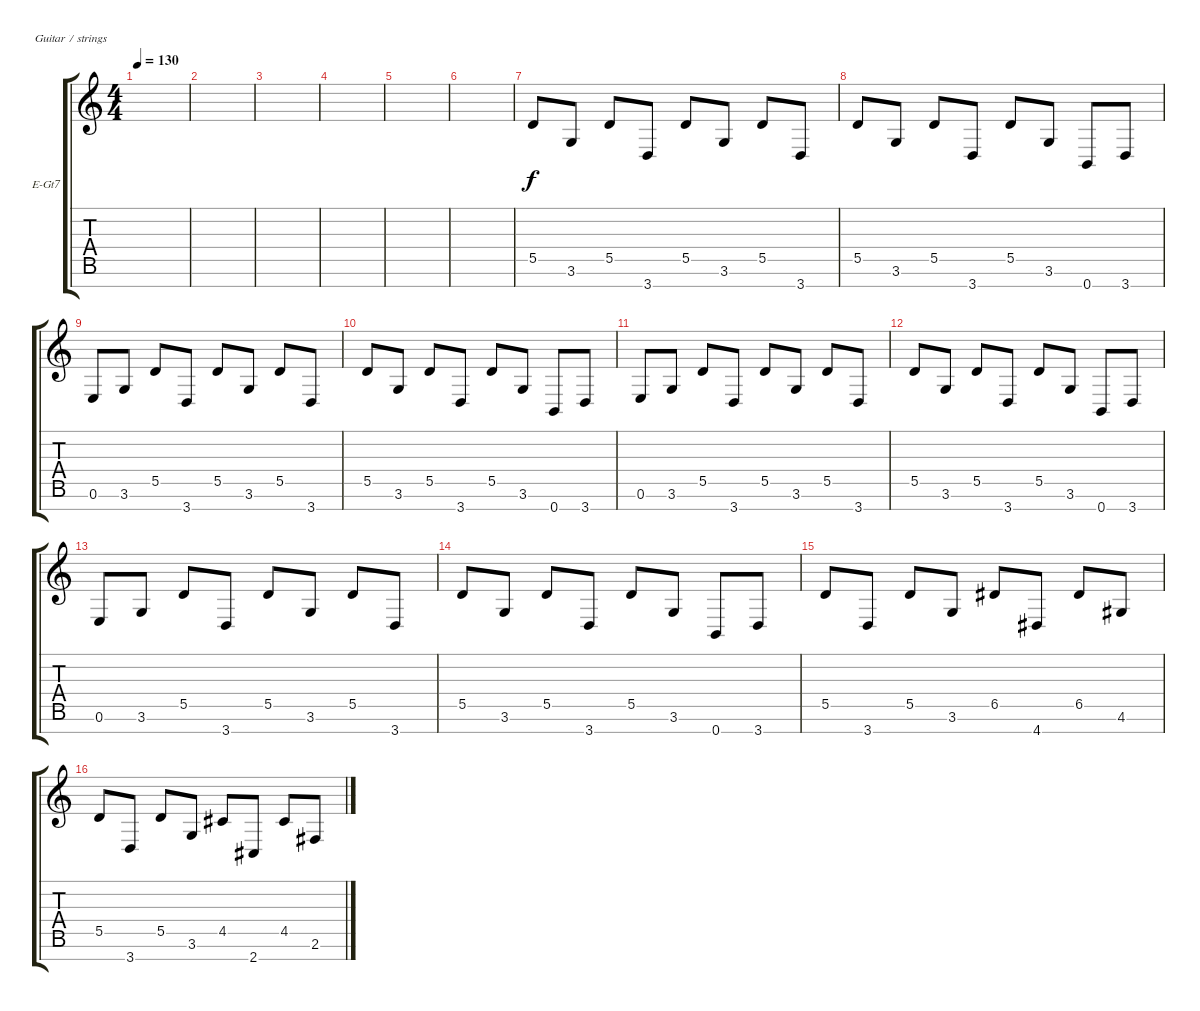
\defaultSystemsLayout 4
\bracketExtendMode groupsimilarinstruments
\firstSystemTrackNameOrientation horizontal
\otherSystemsTrackNameOrientation horizontal
\track ("Electric Guitar" "E-Gt7") {instrument distortionguitar}
\staff {score tabs}
\tuning (E4 B3 G3 D3 A2 E2 B1)
\ts (4 4)
\tempo 130
\clef g2
\scale
0.487395
\ks c
|
\scale
0.256303 |
\scale
0.256303 |
\scale
0.333333 |
\scale
0.333333 |
\scale
0.333333 |
5.5.8 3.6.8 5.5.8 3.7.8 5.5.8 3.6.8 5.5.8 3.7.8 |
5.5.8 3.6.8 5.5.8 3.7.8 5.5.8 3.6.8 0.7.8 3.7.8 |
0.6.8 3.6.8 5.5.8 3.7.8 5.5.8 3.6.8 5.5.8 3.7.8 |
5.5.8 3.6.8 5.5.8 3.7.8 5.5.8 3.6.8 0.7.8 3.7.8 |
0.6.8 3.6.8 5.5.8 3.7.8 5.5.8 3.6.8 5.5.8 3.7.8 |
5.5.8 3.6.8 5.5.8 3.7.8 5.5.8 3.6.8 0.7.8 3.7.8 |
0.6.8 3.6.8 5.5.8 3.7.8 5.5.8 3.6.8 5.5.8 3.7.8 |
5.5.8 3.6.8 5.5.8 3.7.8 5.5.8 3.6.8 0.7.8 3.7.8 |
5.5.8 3.7.8 5.5.8 3.6.8 6.5.8 4.7.8 6.5.8 4.6.8 |
5.5.8 3.7.8 5.5.8 3.6.8 4.5.8 2.7.8 4.5.8 2.6.8
